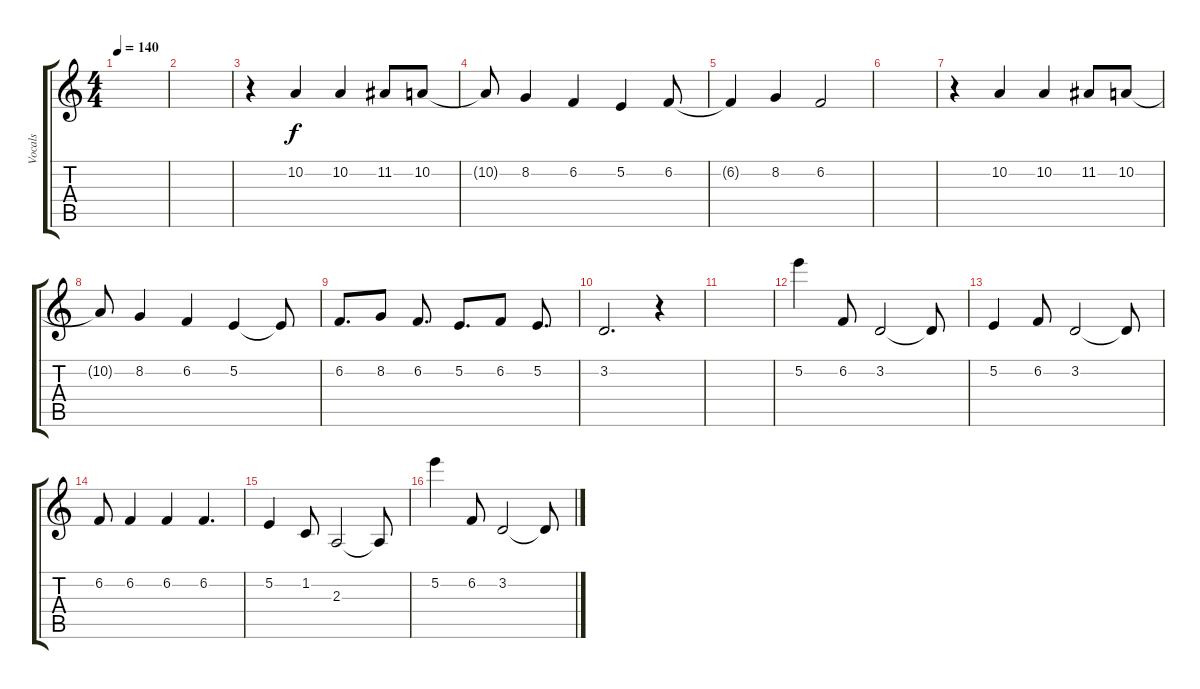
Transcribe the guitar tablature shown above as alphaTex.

\track ("Vocals" "Vocals") {instrument altosax}
\staff {score tabs}
\tuning (E4 B3 G3 D3 A2 E2) {hide}
\ts (4 4)
\tempo 140
\clef g2
\ks c
|
|
r.4 10.2.4 10.2.4 11.2.8 10.2.8 |
10.2{t}.8 8.2.4 6.2.4 5.2.4 6.2.8 |
6.2{t}.4 8.2.4 6.2.2 |
|
r.4 10.2.4 10.2.4 11.2.8 10.2.8 |
10.2{t}.8 8.2.4 6.2.4 5.2.4 5.2{t}.8 |
6.2.8{d} 8.2.8 6.2.8{d} 5.2.8{d} 6.2.8 5.2.8{d} |
3.2.2{d} r.4 |
|
5.2.4{ot 15mb} 6.2.8 3.2.2 3.2{t}.8 |
5.2.4 6.2.8 3.2.2 3.2{t}.8 |
6.2.8 6.2.4 6.2.4 6.2.4{d} |
5.2.4 1.2.8 2.3.2 2.3{t}.8 |
5.2.4{ot 15mb} 6.2.8 3.2.2 3.2{t}.8
